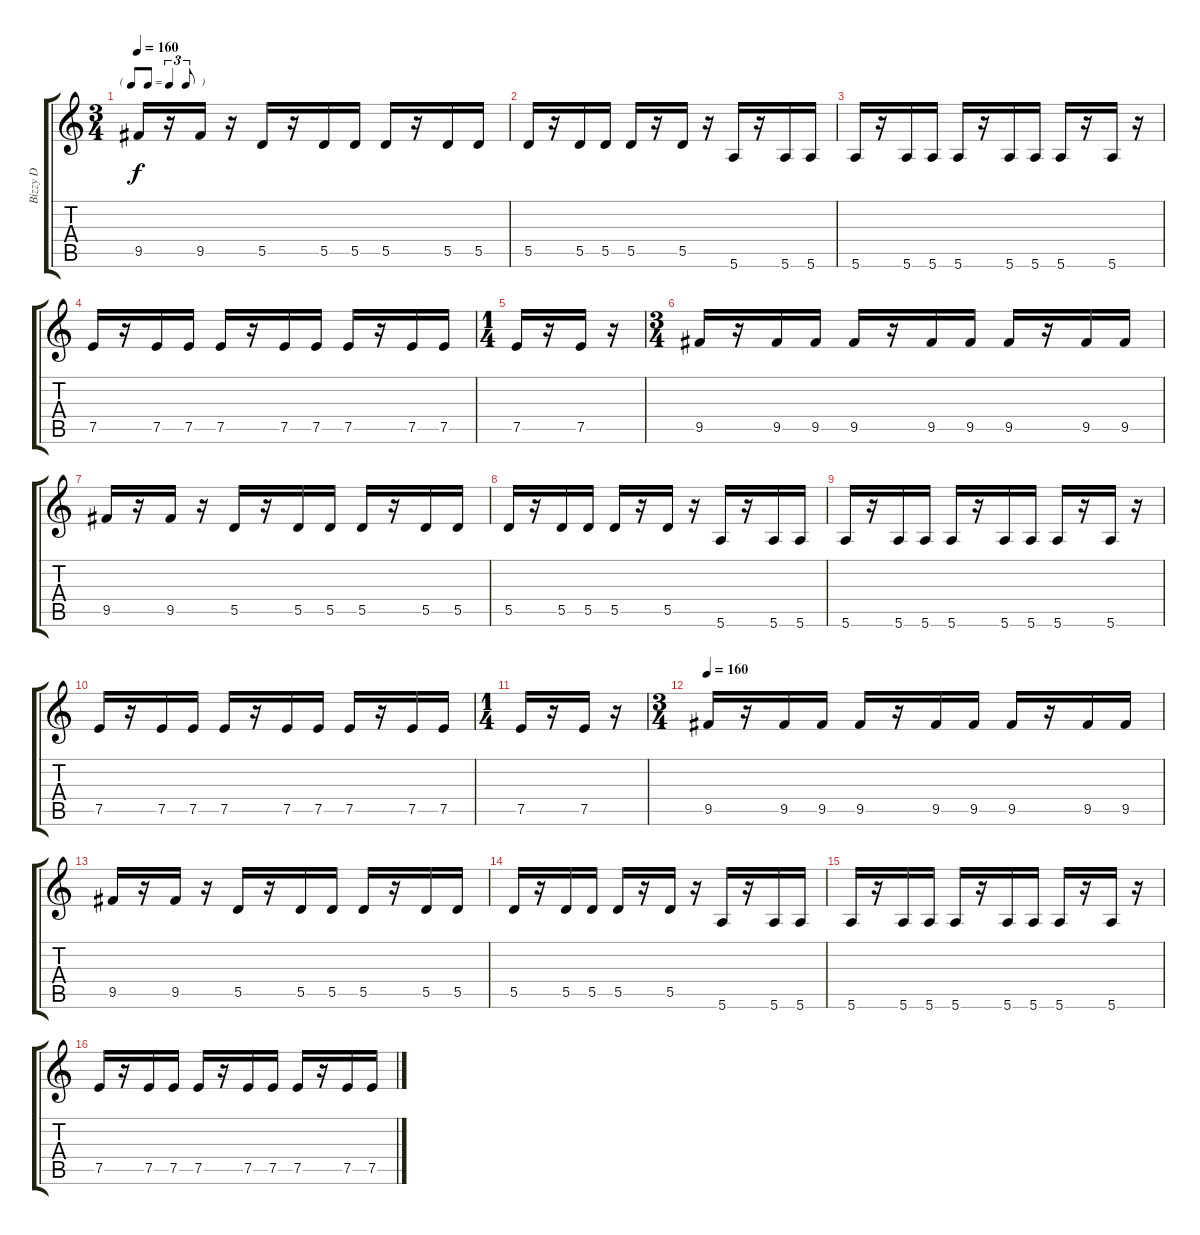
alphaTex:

\track ("Bizzy D               gtr 1" "Bizzy D   ") {instrument distortionguitar}
\staff {score tabs}
\tuning (E4 B3 G3 D3 A2 E2) {hide}
\ts (3 4)
\tf triplet8th
\tempo 160
\clef g2
\ks c
9.5.16{dy f} r.16 9.5.16 r.16 5.5.16 r.16 5.5.16 5.5.16 5.5.16 r.16 5.5.16 5.5.16 |
5.5.16 r.16 5.5.16 5.5.16 5.5.16 r.16 5.5.16 r.16 5.6.16 r.16 5.6.16 5.6.16 |
5.6.16 r.16 5.6.16 5.6.16 5.6.16 r.16 5.6.16 5.6.16 5.6.16 r.16 5.6.16 r.16 |
7.5.16 r.16 7.5.16 7.5.16 7.5.16 r.16 7.5.16 7.5.16 7.5.16 r.16 7.5.16 7.5.16 |
\ts (1 4)
7.5.16 r.16 7.5.16 r.16 |
\ts (3 4)
9.5.16 r.16 9.5.16 9.5.16 9.5.16 r.16 9.5.16 9.5.16 9.5.16 r.16 9.5.16 9.5.16 |
9.5.16 r.16 9.5.16 r.16 5.5.16 r.16 5.5.16 5.5.16 5.5.16 r.16 5.5.16 5.5.16 |
5.5.16 r.16 5.5.16 5.5.16 5.5.16 r.16 5.5.16 r.16 5.6.16 r.16 5.6.16 5.6.16 |
5.6.16 r.16 5.6.16 5.6.16 5.6.16 r.16 5.6.16 5.6.16 5.6.16 r.16 5.6.16 r.16 |
7.5.16 r.16 7.5.16 7.5.16 7.5.16 r.16 7.5.16 7.5.16 7.5.16 r.16 7.5.16 7.5.16 |
\ts (1 4)
7.5.16 r.16 7.5.16 r.16 |
\ts (3 4)
\tempo 160
9.5.16{volume 12 instrument electricguitarmuted} r.16 9.5.16 9.5.16 9.5.16 r.16 9.5.16 9.5.16 9.5.16 r.16 9.5.16 9.5.16 |
9.5.16 r.16 9.5.16 r.16 5.5.16 r.16 5.5.16 5.5.16 5.5.16 r.16 5.5.16 5.5.16 |
5.5.16 r.16 5.5.16 5.5.16 5.5.16 r.16 5.5.16 r.16 5.6.16 r.16 5.6.16 5.6.16 |
5.6.16 r.16 5.6.16 5.6.16 5.6.16 r.16 5.6.16 5.6.16 5.6.16 r.16 5.6.16 r.16 |
7.5.16 r.16 7.5.16 7.5.16 7.5.16 r.16 7.5.16 7.5.16 7.5.16 r.16 7.5.16 7.5.16
